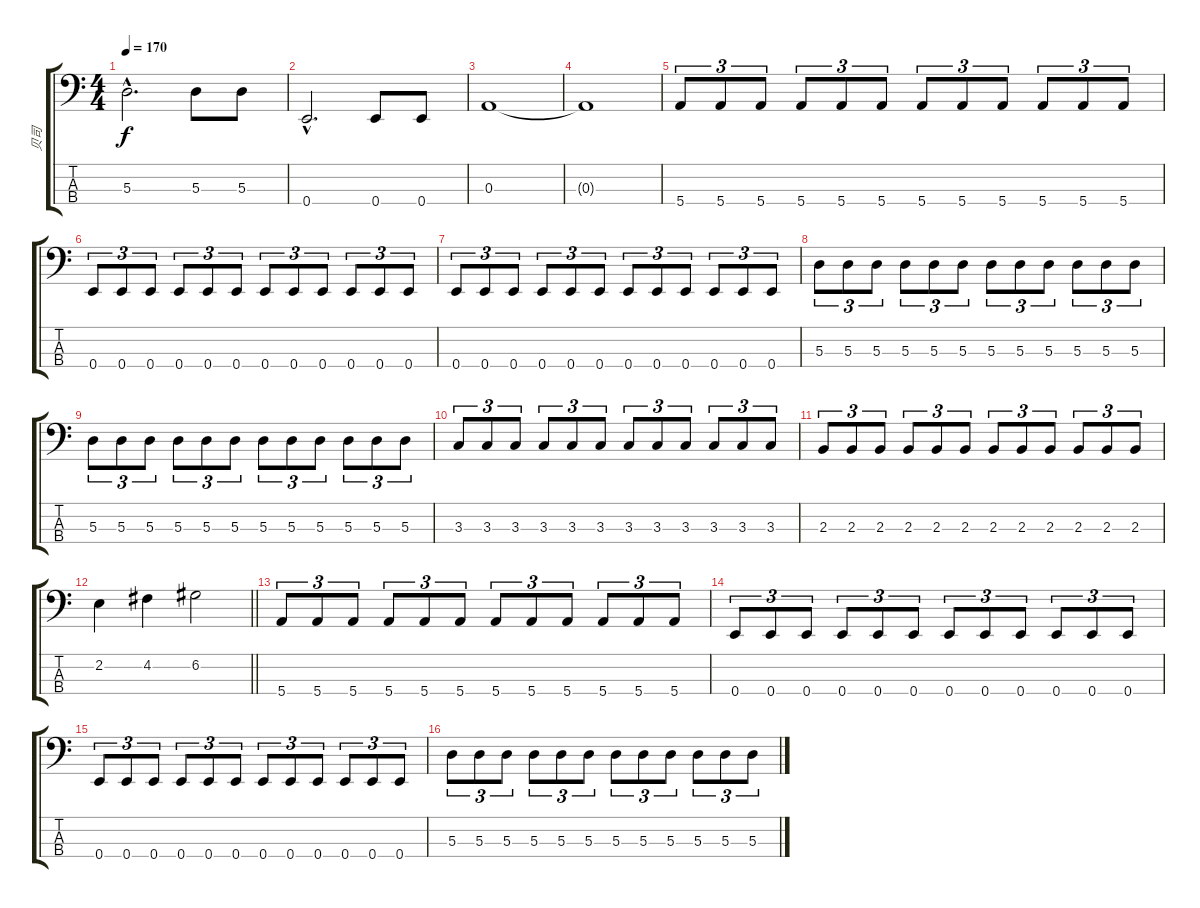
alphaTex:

\track ("贝司" "贝司") {instrument electricbassfinger}
\staff {score tabs}
\tuning (G2 D2 A1 E1) {hide}
\ts (4 4)
\tempo 170
\clef f4
\ks c
5.3{hac}.2{d dy f} 5.3.8 5.3.8 |
0.4{hac}.2{d} 0.4.8 0.4.8 |
0.3.1 |
0.3{t}.1 |
5.4.8{tu (3 2)} 5.4.8{tu (3 2)} 5.4.8{tu (3 2)} 5.4.8{tu (3 2)} 5.4.8{tu (3 2)} 5.4.8{tu (3 2)} 5.4.8{tu (3 2)} 5.4.8{tu (3 2)} 5.4.8{tu (3 2)} 5.4.8{tu (3 2)} 5.4.8{tu (3 2)} 5.4.8{tu (3 2)} |
0.4.8{tu (3 2)} 0.4.8{tu (3 2)} 0.4.8{tu (3 2)} 0.4.8{tu (3 2)} 0.4.8{tu (3 2)} 0.4.8{tu (3 2)} 0.4.8{tu (3 2)} 0.4.8{tu (3 2)} 0.4.8{tu (3 2)} 0.4.8{tu (3 2)} 0.4.8{tu (3 2)} 0.4.8{tu (3 2)} |
0.4.8{tu (3 2)} 0.4.8{tu (3 2)} 0.4.8{tu (3 2)} 0.4.8{tu (3 2)} 0.4.8{tu (3 2)} 0.4.8{tu (3 2)} 0.4.8{tu (3 2)} 0.4.8{tu (3 2)} 0.4.8{tu (3 2)} 0.4.8{tu (3 2)} 0.4.8{tu (3 2)} 0.4.8{tu (3 2)} |
5.3.8{tu (3 2)} 5.3.8{tu (3 2)} 5.3.8{tu (3 2)} 5.3.8{tu (3 2)} 5.3.8{tu (3 2)} 5.3.8{tu (3 2)} 5.3.8{tu (3 2)} 5.3.8{tu (3 2)} 5.3.8{tu (3 2)} 5.3.8{tu (3 2)} 5.3.8{tu (3 2)} 5.3.8{tu (3 2)} |
5.3.8{tu (3 2)} 5.3.8{tu (3 2)} 5.3.8{tu (3 2)} 5.3.8{tu (3 2)} 5.3.8{tu (3 2)} 5.3.8{tu (3 2)} 5.3.8{tu (3 2)} 5.3.8{tu (3 2)} 5.3.8{tu (3 2)} 5.3.8{tu (3 2)} 5.3.8{tu (3 2)} 5.3.8{tu (3 2)} |
3.3.8{tu (3 2)} 3.3.8{tu (3 2)} 3.3.8{tu (3 2)} 3.3.8{tu (3 2)} 3.3.8{tu (3 2)} 3.3.8{tu (3 2)} 3.3.8{tu (3 2)} 3.3.8{tu (3 2)} 3.3.8{tu (3 2)} 3.3.8{tu (3 2)} 3.3.8{tu (3 2)} 3.3.8{tu (3 2)} |
2.3.8{tu (3 2)} 2.3.8{tu (3 2)} 2.3.8{tu (3 2)} 2.3.8{tu (3 2)} 2.3.8{tu (3 2)} 2.3.8{tu (3 2)} 2.3.8{tu (3 2)} 2.3.8{tu (3 2)} 2.3.8{tu (3 2)} 2.3.8{tu (3 2)} 2.3.8{tu (3 2)} 2.3.8{tu (3 2)} |
\barLineRight lightlight
2.2.4 4.2.4 6.2.2 |
5.4.8{tu (3 2)} 5.4.8{tu (3 2)} 5.4.8{tu (3 2)} 5.4.8{tu (3 2)} 5.4.8{tu (3 2)} 5.4.8{tu (3 2)} 5.4.8{tu (3 2)} 5.4.8{tu (3 2)} 5.4.8{tu (3 2)} 5.4.8{tu (3 2)} 5.4.8{tu (3 2)} 5.4.8{tu (3 2)} |
0.4.8{tu (3 2)} 0.4.8{tu (3 2)} 0.4.8{tu (3 2)} 0.4.8{tu (3 2)} 0.4.8{tu (3 2)} 0.4.8{tu (3 2)} 0.4.8{tu (3 2)} 0.4.8{tu (3 2)} 0.4.8{tu (3 2)} 0.4.8{tu (3 2)} 0.4.8{tu (3 2)} 0.4.8{tu (3 2)} |
0.4.8{tu (3 2)} 0.4.8{tu (3 2)} 0.4.8{tu (3 2)} 0.4.8{tu (3 2)} 0.4.8{tu (3 2)} 0.4.8{tu (3 2)} 0.4.8{tu (3 2)} 0.4.8{tu (3 2)} 0.4.8{tu (3 2)} 0.4.8{tu (3 2)} 0.4.8{tu (3 2)} 0.4.8{tu (3 2)} |
5.3.8{tu (3 2)} 5.3.8{tu (3 2)} 5.3.8{tu (3 2)} 5.3.8{tu (3 2)} 5.3.8{tu (3 2)} 5.3.8{tu (3 2)} 5.3.8{tu (3 2)} 5.3.8{tu (3 2)} 5.3.8{tu (3 2)} 5.3.8{tu (3 2)} 5.3.8{tu (3 2)} 5.3.8{tu (3 2)}
